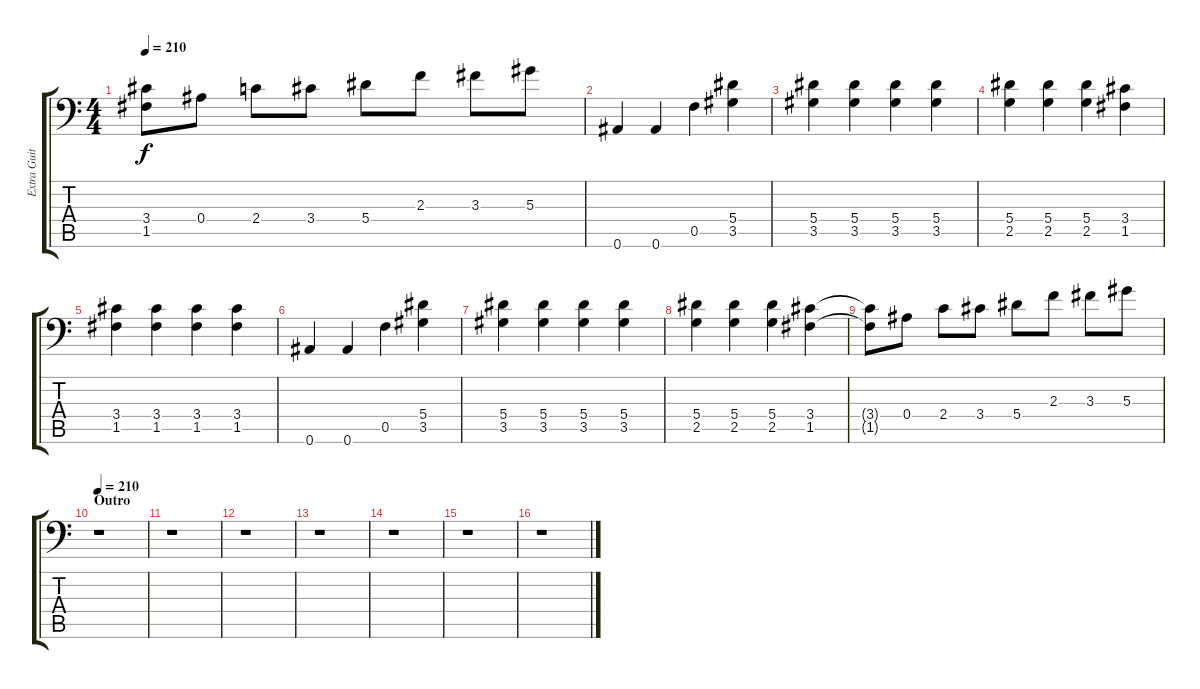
\track ("Extra Guitar" "Extra Guit") {instrument distortionguitar}
\staff {score tabs}
\tuning (C4 G3 Eb3 Bb2 F2 Bb1) {hide}
\ts (4 4)
\tempo 210
\clef f4
\ks c
(3.4{t} 1.5{t}).8{dy f} 0.4.8 2.4.8 3.4.8 5.4.8 2.3.8 3.3.8 5.3.8 |
0.6.4 0.6.4 0.5.4 (5.4 3.5).4 |
(5.4 3.5).4 (5.4 3.5).4 (5.4 3.5).4 (5.4 3.5).4 |
(5.4 2.5).4 (5.4 2.5).4 (5.4 2.5).4 (3.4 1.5).4 |
(3.4 1.5).4 (3.4 1.5).4 (3.4 1.5).4 (3.4 1.5).4 |
0.6.4 0.6.4 0.5.4 (5.4 3.5).4 |
(5.4 3.5).4 (5.4 3.5).4 (5.4 3.5).4 (5.4 3.5).4 |
(5.4 2.5).4 (5.4 2.5).4 (5.4 2.5).4 (3.4 1.5).4 |
(3.4{t} 1.5{t}).8 0.4.8 2.4.8 3.4.8 5.4.8 2.3.8 3.3.8 5.3.8 |
\section ("" "Outro")
\tempo 210
r.1 |
r.1 |
r.1 |
r.1 |
r.1 |
r.1 |
r.1
